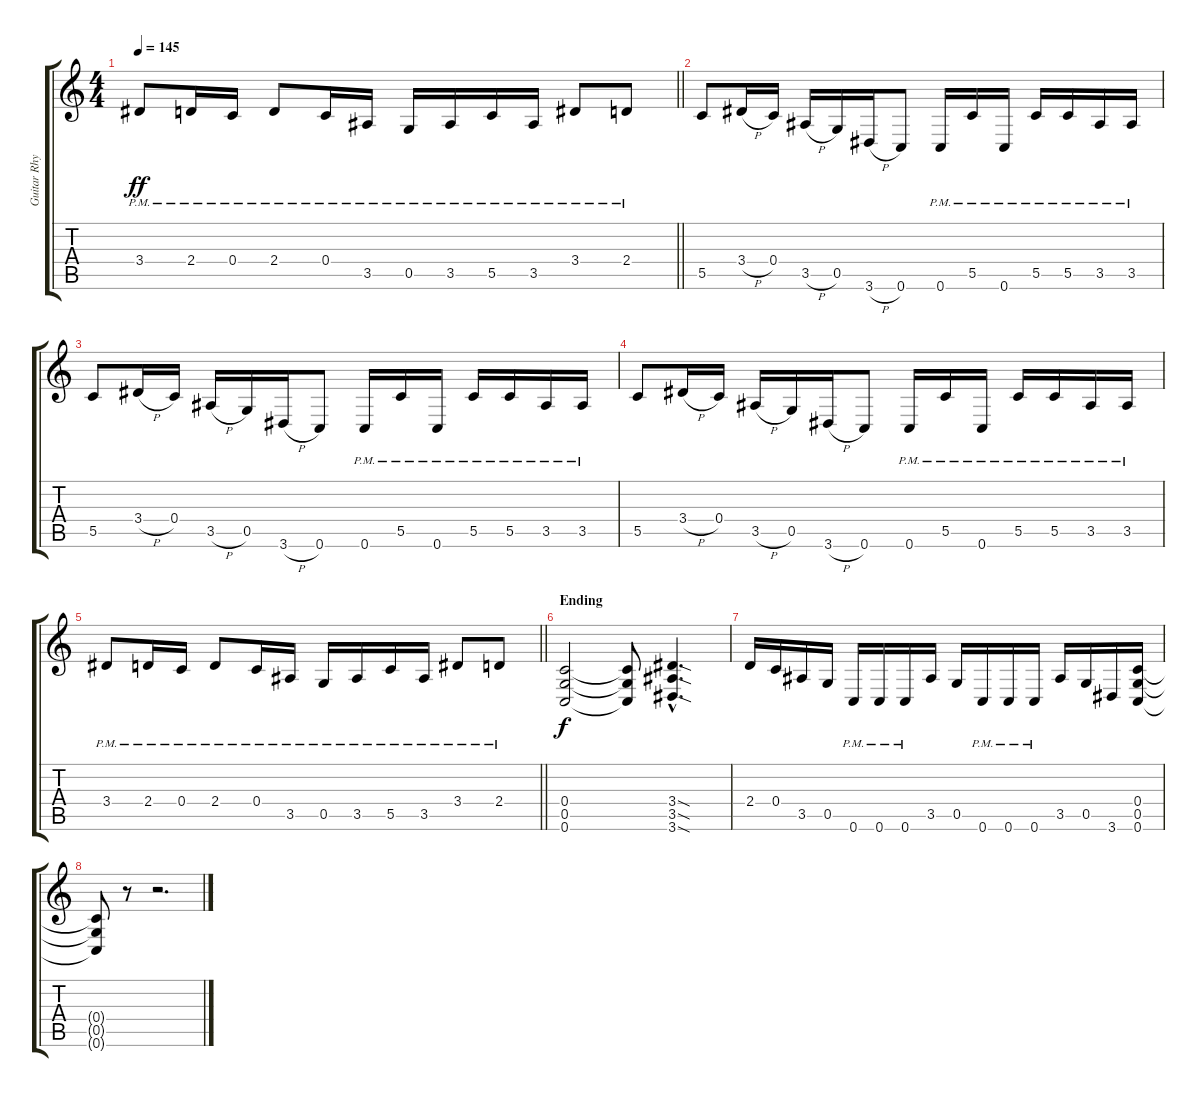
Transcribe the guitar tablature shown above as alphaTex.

\track ("Guitar Rhythm (Left)" "Guitar Rhy") {instrument overdrivenguitar}
\staff {score tabs}
\tuning (D4 A3 F3 C3 G2 C2) {hide}
\ts (4 4)
\tempo 145
\clef g2
\barLineRight lightlight
\ks c
3.4{pm}.8{dy ff} 2.4{pm}.16 0.4{pm}.16 2.4{pm}.8 0.4{pm}.16 3.5{pm}.16 0.5{pm}.16 3.5{pm}.16 5.5{pm}.16 3.5{pm}.16 3.4{pm}.8 2.4{pm}.8 |
5.5.8 3.4{h}.16 0.4.16 3.5{h}.16 0.5.16 3.6{h}.16 0.6.8 0.6{pm}.16 5.5{pm}.16 0.6{pm}.16 5.5{pm}.16 5.5{pm}.16 3.5{pm}.16 3.5{pm}.16 |
5.5.8 3.4{h}.16 0.4.16 3.5{h}.16 0.5.16 3.6{h}.16 0.6.8 0.6{pm}.16 5.5{pm}.16 0.6{pm}.16 5.5{pm}.16 5.5{pm}.16 3.5{pm}.16 3.5{pm}.16 |
5.5.8 3.4{h}.16 0.4.16 3.5{h}.16 0.5.16 3.6{h}.16 0.6.8 0.6{pm}.16 5.5{pm}.16 0.6{pm}.16 5.5{pm}.16 5.5{pm}.16 3.5{pm}.16 3.5{pm}.16 |
\barLineRight lightlight
3.4{pm}.8 2.4{pm}.16 0.4{pm}.16 2.4{pm}.8 0.4{pm}.16 3.5{pm}.16 0.5{pm}.16 3.5{pm}.16 5.5{pm}.16 3.5{pm}.16 3.4{pm}.8 2.4{pm}.8 |
\section ("" "Ending")
(0.4 0.5 0.6).2{dy f} (0.4{t} 0.5{t} 0.6{t}).8 (3.4{sod hac} 3.5{sod hac} 3.6{sod hac}).4{d} |
2.4.16 0.4.16 3.5.16 0.5.16 0.6{pm}.16 0.6{pm}.16 0.6{pm}.16 3.5.16 0.5.16 0.6{pm}.16 0.6{pm}.16 0.6{pm}.16 3.5.16 0.5.16 3.6.16 (0.4 0.5 0.6).16 |
(0.4{t} 0.5{t} 0.6{t}).8 r.8 r.2{d}
